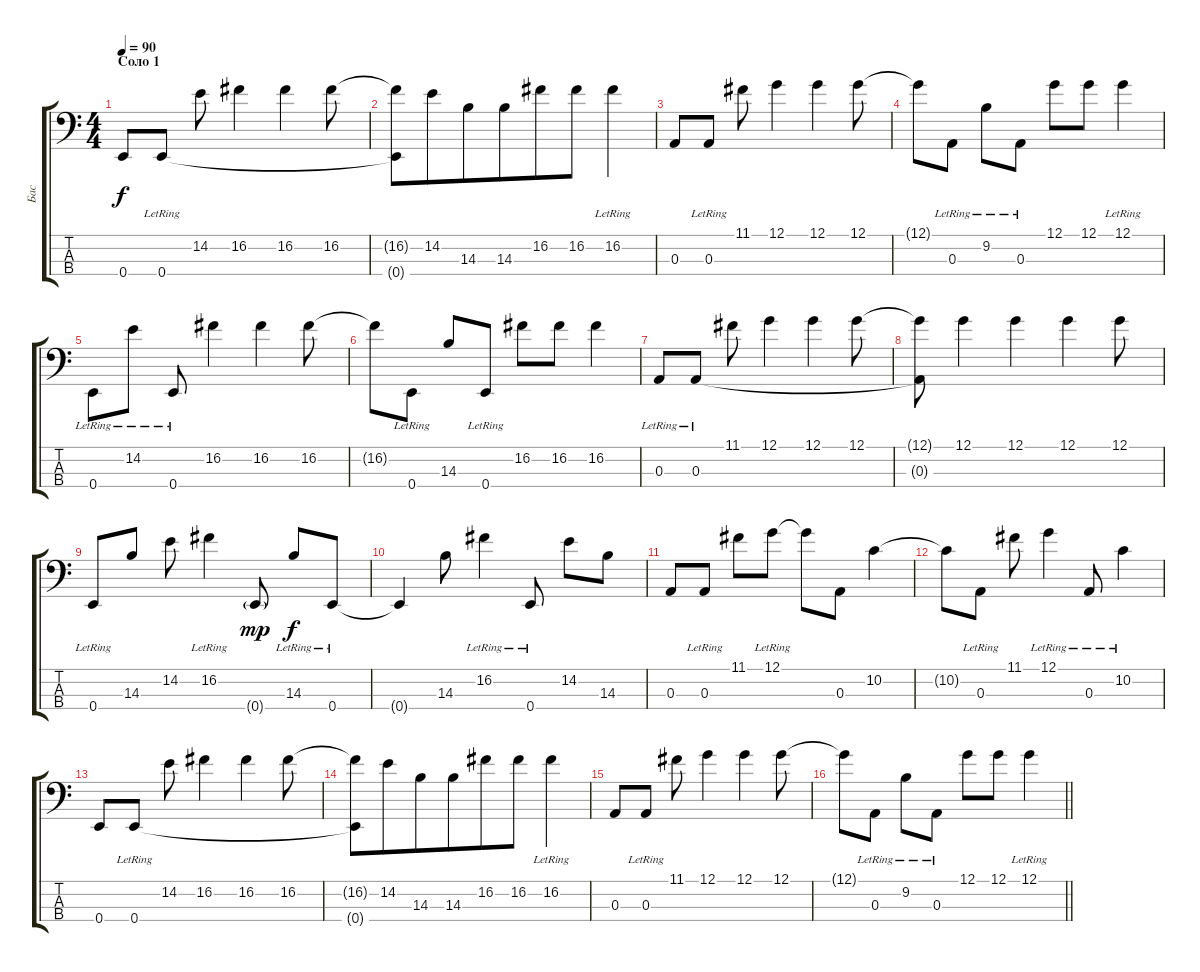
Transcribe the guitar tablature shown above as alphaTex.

\track ("Бас " "Бас ") {instrument electricbassfinger}
\staff {score tabs}
\tuning (G2 D2 A1 E1) {hide}
\ts (4 4)
\section ("" "Соло 1")
\tempo 90
\clef f4
\ks c
0.4.8{dy f} 0.4{lr}.8 14.2.8 16.2.4 16.2.4 16.2.8 |
(16.2{t} 0.4{t}).8 14.2.8{beam merge} 14.3.8 14.3.8{beam merge} 16.2.8 16.2.8{beam merge} 16.2{lr}.4 |
0.3.8 0.3{lr}.8 11.1.8 12.1.4 12.1.4 12.1.8 |
12.1{t}.8 0.3{lr}.8 9.2{lr}.8 0.3{lr}.8 12.1.8 12.1.8 12.1{lr}.4 |
0.4{lr}.8 14.2{lr}.8 0.4{lr}.8 16.2.4 16.2.4 16.2.8 |
16.2{t}.8 0.4{lr}.8 14.3.8 0.4{lr}.8 16.2.8 16.2.8 16.2.4 |
0.3{lr}.8 0.3{lr}.8 11.1.8 12.1.4 12.1.4 12.1.8 |
(12.1{t} 0.3{t}).8 12.1.4 12.1.4 12.1.4 12.1.8 |
0.4{lr}.8 14.3.8 14.2.8 16.2{lr}.4 0.4{g}.8{dy mp} 14.3{lr}.8{dy f} 0.4{lr}.8 |
0.4{t}.4 14.3.8 16.2{lr}.4 0.4{lr}.8 14.2.8 14.3.8 |
0.3.8 0.3{lr}.8 11.1.8 12.1{lr}.8 12.1{t}.8 0.3.8 10.2.4 |
10.2{t}.8 0.3{lr}.8 11.1.8 12.1{lr}.4 0.3{lr}.8 10.2{lr}.4 |
0.4.8 0.4{lr}.8 14.2.8 16.2.4 16.2.4 16.2.8 |
(16.2{t} 0.4{t}).8 14.2.8{beam merge} 14.3.8 14.3.8{beam merge} 16.2.8 16.2.8{beam merge} 16.2{lr}.4 |
0.3.8 0.3{lr}.8 11.1.8 12.1.4 12.1.4 12.1.8 |
\barLineRight lightlight
12.1{t}.8 0.3{lr}.8 9.2{lr}.8 0.3{lr}.8 12.1.8 12.1.8 12.1{lr}.4
